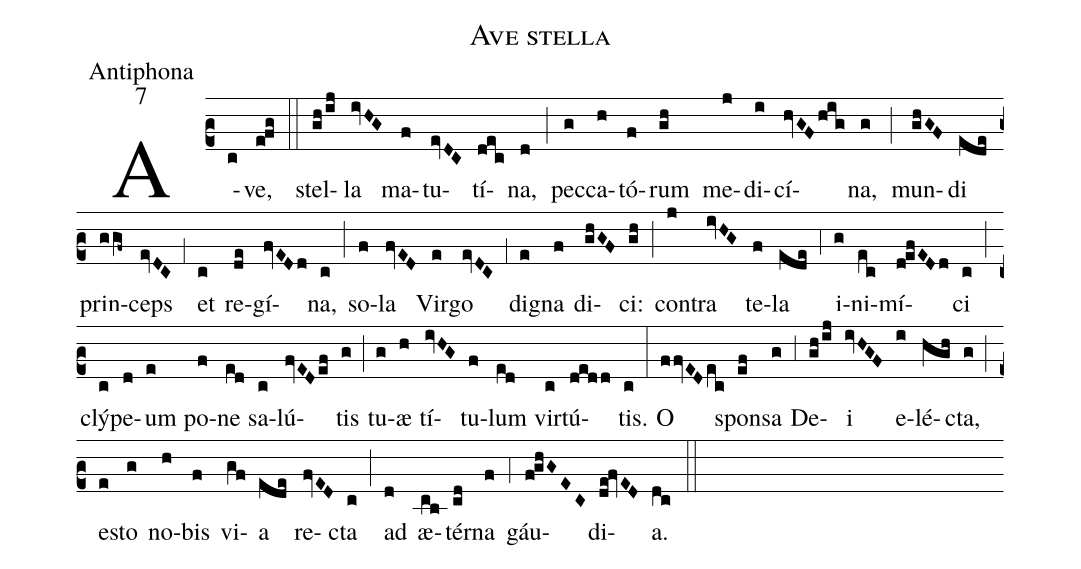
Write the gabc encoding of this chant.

name:Ave stella;
office-part:Antiphona;
mode:7;
%%
(c2) A(c)ve,(e!fg) (::)
stel(gh/ij)la(ivHG) ma(f)tu(evDC)tí(dec)na,(d) (;) pec(g)ca(h)tó(f)rum(gh) me(j)di(i)cí(hvGF/hig)na,(g) (;) mun(ghGF)di(ede) prin(ggf~)ceps(evDC) (,1) et(c) re(de)gí(fvEDd)na,(c) (;) so(f)la(fvED) Vir(e)go(evDC) (,1) di(e)gna(f) di(ghGF)ci:(gh) (;) con(j)tra(ivHG) te(f)la(ede) (,4) i(g)ni(ec)mí(d!efEDd)ci(c) (;) clý(c)pe(d)um(e) po(f)ne(ed) sa(c)lú(fvED/ef)tis(g) (;) tu(g)æ(h) tí(ivHG)tu(f)lum(ed) vir(c)tú(dedd)tis.(c) (:)
O(ffvED/ec) spon(ef)sa(g) (,3) De(gh/ij)i(ivHGF) e(i)lé(hgh)cta,(g) (;) est(e)o(g) no(h)bis(f) vi(gf)a(ede) re(fvED)cta(c) (;) ad(d) æ(cb)tér(cd)na(f) (,4) gáu(f!ghGEC)di(de!fvED)a.(dc) (::)
